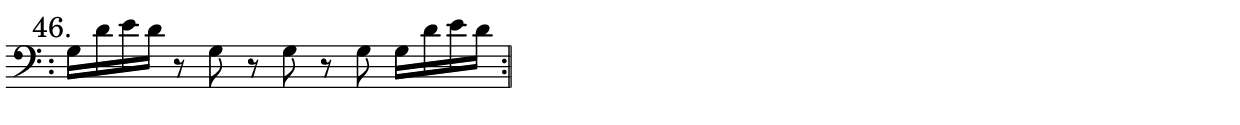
\version "2.19.80"


phrase = \relative c' {

  \clef "bass"
  \mark "46." 
  \cadenzaOn
  g16[ d' e d] r8 g, r g r g g16[ d' e d]
}

\score {
  \defineBarLine ":" #'("" ":" "")
  \new Staff = "phrase" {
    \bar ":"
    \phrase
    \set Score.repeatCommands = #'(end-repeat)
  }
  \layout {
    \context { \Staff
      \remove Time_signature_engraver
      \override BarLine.hair-thickness = #-1
      \override BarLine.thick-thickness = #-1
    }
  }
}
\header { tagline = "" }
\paper {
  top-margin = 1
  bottom-margin = 1
  left-margin = 1
  right-margin = 1
  indent = 0
}

